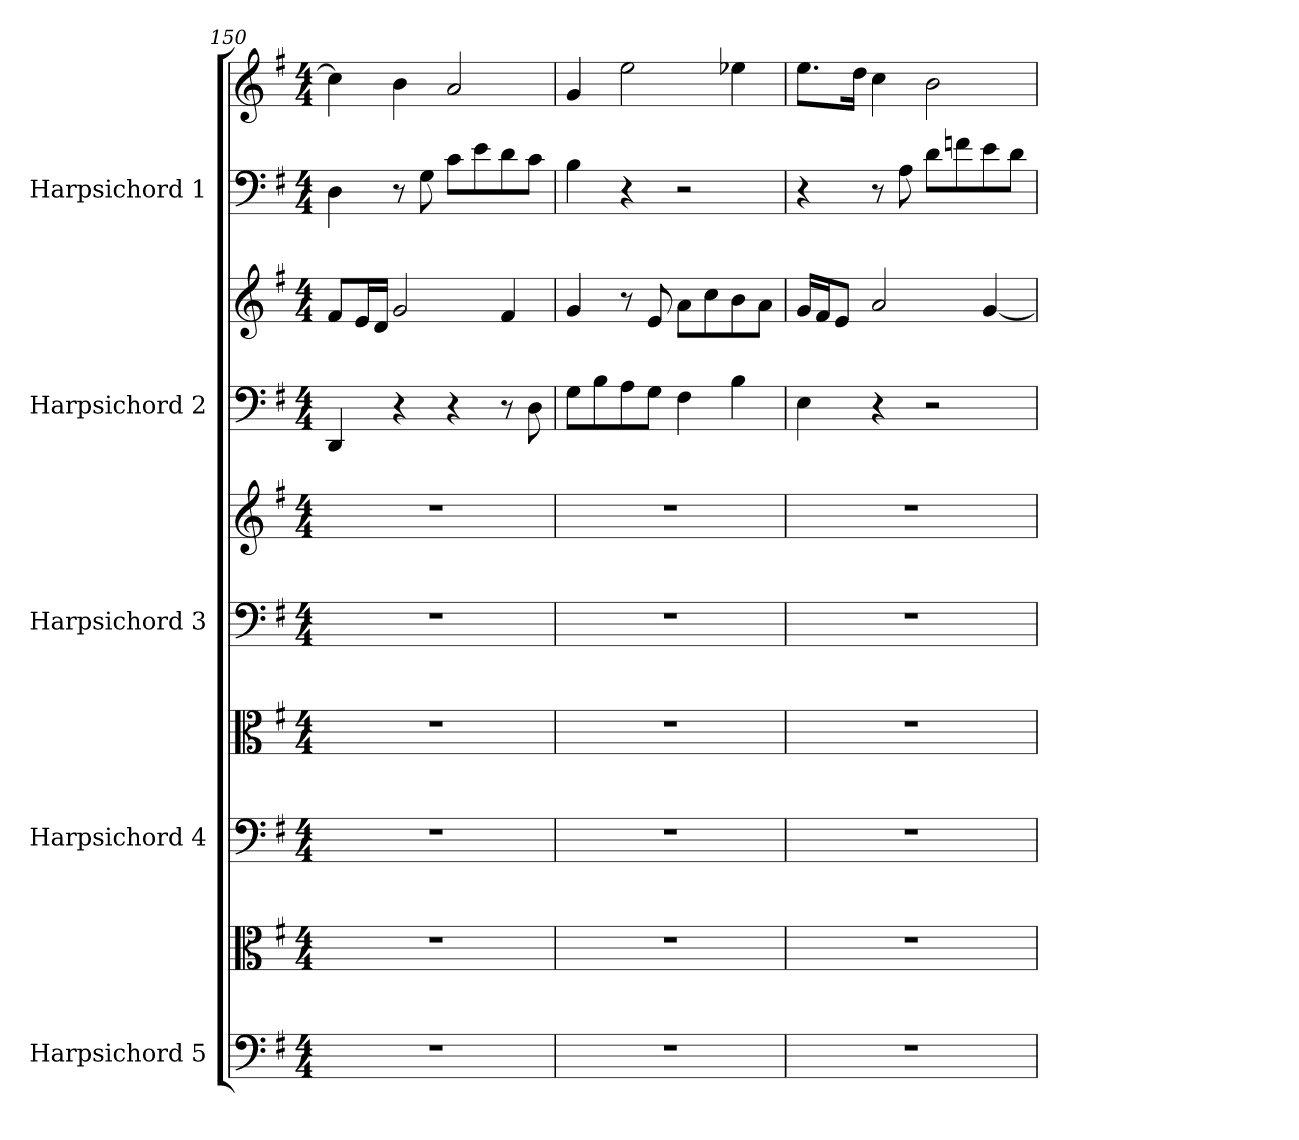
**kern	**kern	**kern	**kern	**kern	**kern	**kern	**kern	**kern	**kern
*part5	*part5	*part4	*part4	*part3	*part3	*part2	*part2	*part1	*part1
*staff10	*staff9	*staff8	*staff7	*staff6	*staff5	*staff4	*staff3	*staff2	*staff1
*I"Harpsichord 5	*	*I"Harpsichord 4	*	*I"Harpsichord 3	*	*I"Harpsichord 2	*	*I"Harpsichord 1	*
*I'Hp	*	*I'Hp	*	*I'Hp	*	*I'Hp	*	*I'Hp	*
!!LO:PB:g=z
*clefF4	*clefC3	*clefF4	*clefC3	*clefF4	*clefG2	*clefF4	*clefG2	*clefF4	*clefG2
*k[f#]	*k[f#]	*k[f#]	*k[f#]	*k[f#]	*k[f#]	*k[f#]	*k[f#]	*k[f#]	*k[f#]
*M4/4	*M4/4	*M4/4	*M4/4	*M4/4	*M4/4	*M4/4	*M4/4	*M4/4	*M4/4
=150	=150	=150	=150	=150	=150	=150	=150	=150	=150
1r	1r	1r	1r	1r	1r	4DD/	8f#/L	4D\	4cc\]
.	.	.	.	.	.	.	16e/L	.	.
.	.	.	.	.	.	.	16d/JJ	.	.
.	.	.	.	.	.	4r	2g/	8r	4b\
.	.	.	.	.	.	.	.	8G\	.
.	.	.	.	.	.	4r	.	8c\L	2a/
.	.	.	.	.	.	.	.	8e\	.
.	.	.	.	.	.	8r	4f#/	8d\	.
.	.	.	.	.	.	8D\	.	8c\J	.
=151	=151	=151	=151	=151	=151	=151	=151	=151	=151
1r	1r	1r	1r	1r	1r	8G\L	4g/	4B\	4g/
.	.	.	.	.	.	8B\	.	.	.
.	.	.	.	.	.	8A\	8r	4r	2ee\
.	.	.	.	.	.	8G\J	8e/	.	.
.	.	.	.	.	.	4F#\	8a\L	2r	.
.	.	.	.	.	.	.	8cc\	.	.
.	.	.	.	.	.	4B\	8b\	.	4ee-X\
.	.	.	.	.	.	.	8a\J	.	.
=152	=152	=152	=152	=152	=152	=152	=152	=152	=152
1r	1r	1r	1r	1r	1r	4E\	16g/LL	4r	8.ee\L
.	.	.	.	.	.	.	16f#/J	.	.
.	.	.	.	.	.	.	8e/J	.	.
.	.	.	.	.	.	.	.	.	16dd\Jk
.	.	.	.	.	.	4r	2a/	8r	4cc\
.	.	.	.	.	.	.	.	8A\	.
.	.	.	.	.	.	2r	.	8d\L	2b\
.	.	.	.	.	.	.	.	8fn\	.
.	.	.	.	.	.	.	[4g/	8e\	.
.	.	.	.	.	.	.	.	8d\J	.
=	=	=	=	=	=	=	=	=	=
*-	*-	*-	*-	*-	*-	*-	*-	*-	*-
